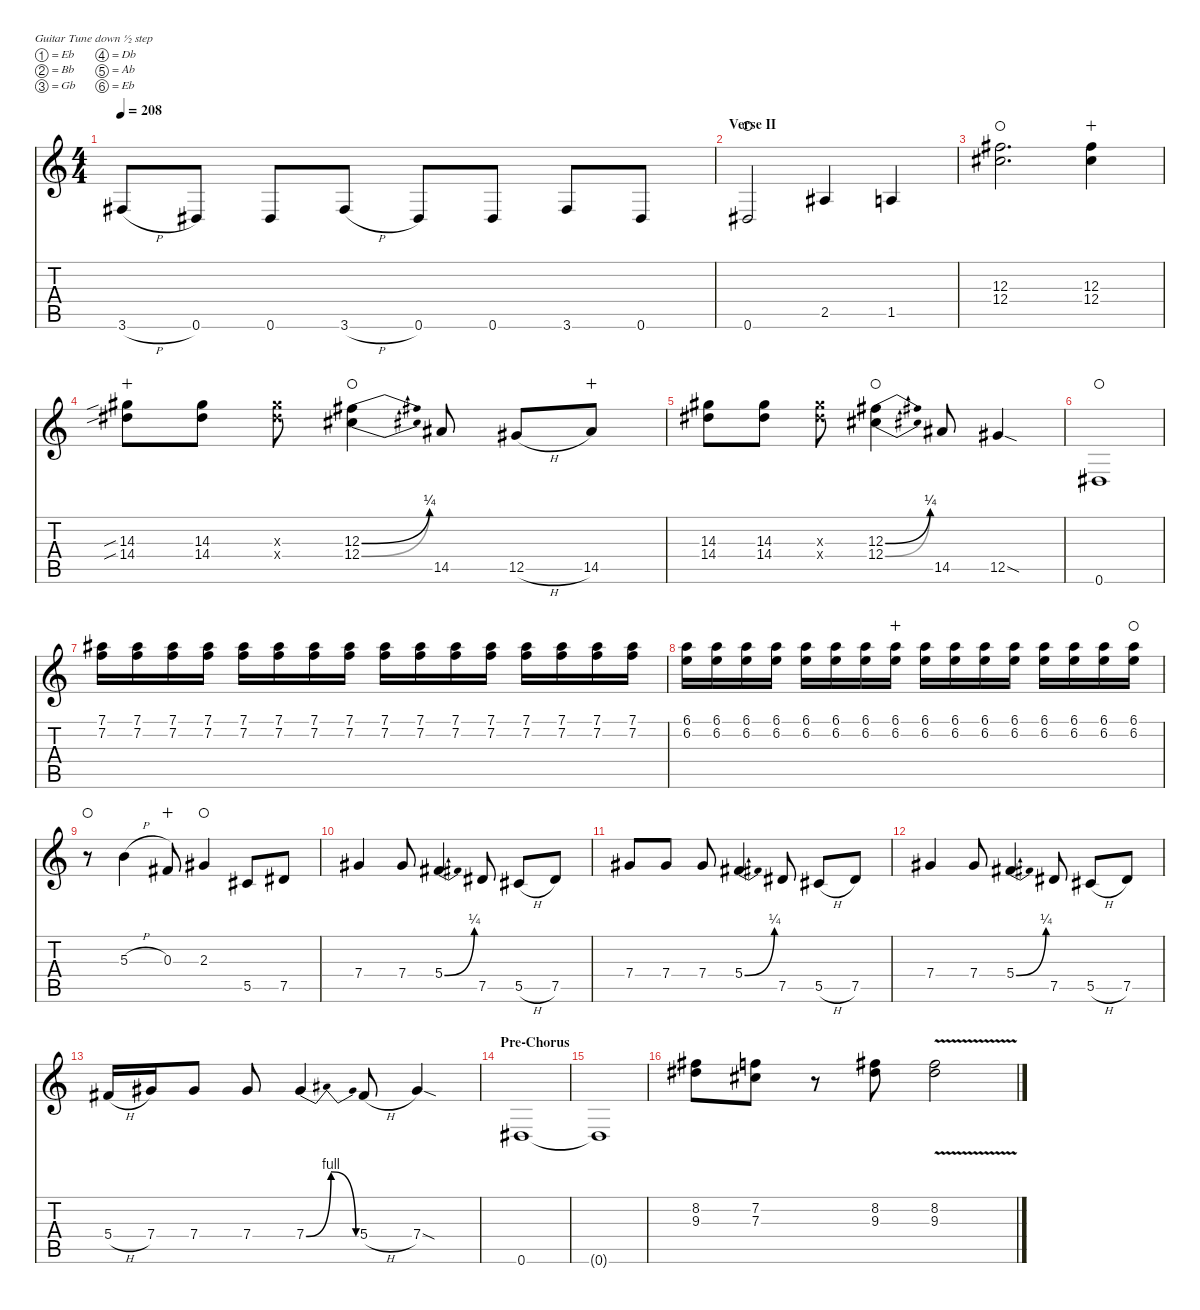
\defaultSystemsLayout 4
\hideDynamics
\bracketExtendMode nobrackets
\singleTrackTrackNamePolicy hidden
\multiTrackTrackNamePolicy hidden
\otherSystemsTrackNameOrientation horizontal
\track ("Rhythm Guitar 2 (Kirk)" "   ") {defaultSystemsLayout 4 multiBarRest instrument distortionguitar}
\staff {score tabs}
\tuning (Eb4 Bb3 Gb3 Db3 Ab2 Eb2)
\ts (4 4)
\tempo 208
\clef g2
\ks c
3.6{h acc #}.8{dy mf beam Up} 0.6{acc #}.8{beam Up} 0.6{acc #}.8{beam Up} 3.6{h acc #}.8{beam Up} 0.6{acc #}.8{beam Up} 0.6{acc #}.8{beam Up} 3.6{acc #}.8{beam Up} 0.6{acc #}.8{beam Up} |
\section ("" "Verse II")
0.6{acc #}.2{instrument distortionguitar waho beam Up} 2.5{acc #}.4{beam Up} 1.5.4{beam Up} |
(12.4{acc #} 12.3{acc #}).2{d waho beam Down} (12.4{acc #} 12.3{acc #}).4{wahc beam Down} |
(14.3{sib acc #} 14.4{sib acc #}).8{wahc beam Down} (14.3{acc #} 14.4{acc #}).8{beam Down} (14.3{x acc #} 14.4{x acc #}).8{beam Down} (12.3{be (bend 0 0 16.2 1) acc #} 12.4{be (bend 0 0 12.6 1) acc #}).4{waho beam Down} 14.5{acc #}.8{beam Up} 12.5{h acc #}.8{beam Up} 14.5{acc #}.8{wahc beam Up} |
(14.3{acc #} 14.4{acc #}).8{beam Down} (14.3{acc #} 14.4{acc #}).8{beam Down} (14.3{x acc #} 14.4{x acc #}).8{beam Down} (12.3{be (bend 0 0 16.2 1) acc #} 12.4{be (bend 0 0 14.399999999999999 1) acc #}).4{waho beam Down} 14.5{acc #}.8{beam Up} 12.5{sod acc #}.4{beam Up} |
0.6{acc #}.1{waho beam Up} |
(7.1{acc #} 7.2).16{beam Down} (7.1{acc #} 7.2).16{beam Down} (7.1{acc #} 7.2).16{beam Down} (7.1{acc #} 7.2).16{beam Down} (7.1{acc #} 7.2).16{beam Down} (7.1{acc #} 7.2).16{beam Down} (7.1{acc #} 7.2).16{beam Down} (7.1{acc #} 7.2).16{beam Down} (7.1{acc #} 7.2).16{beam Down} (7.1{acc #} 7.2).16{beam Down} (7.1{acc #} 7.2).16{beam Down} (7.1{acc #} 7.2).16{beam Down} (7.1{acc #} 7.2).16{beam Down} (7.1{acc #} 7.2).16{beam Down} (7.1{acc #} 7.2).16{beam Down} (7.1{acc #} 7.2).16{beam Down} |
(6.1 6.2).16{beam Down} (6.1 6.2).16{beam Down} (6.1 6.2).16{beam Down} (6.1 6.2).16{beam Down} (6.1 6.2).16{beam Down} (6.1 6.2).16{beam Down} (6.1 6.2).16{beam Down} (6.1 6.2).16{wahc beam Down} (6.1 6.2).16{beam Down} (6.1 6.2).16{beam Down} (6.1 6.2).16{beam Down} (6.1 6.2).16{beam Down} (6.1 6.2).16{beam Down} (6.1 6.2).16{beam Down} (6.1 6.2).16{beam Down} (6.1 6.2).16{waho beam Down} |
r.8{waho beam Down} 5.3{h}.4{beam Down} 0.3{acc #}.8{wahc beam Up} 2.3{acc #}.4{waho beam Up} 5.5{acc #}.8{beam Up} 7.5{acc #}.8{beam Up} |
7.4{acc #}.4{instrument distortionguitar beam Up} 7.4{acc #}.8{beam Up} 5.4{be (bend 0 0 13.2 1) acc #}.4{beam Up} 7.5{acc #}.8{beam Up} 5.5{h acc #}.8{beam Up} 7.5{acc #}.8{beam Up} |
7.4{acc #}.8{beam Up} 7.4{acc #}.8{beam Up} 7.4{acc #}.8{beam Up} 5.4{be (bend 0 0 15 1) acc #}.4{beam Up} 7.5{acc #}.8{beam Up} 5.5{h acc #}.8{beam Up} 7.5{acc #}.8{beam Up} |
7.4{acc #}.4{beam Up} 7.4{acc #}.8{beam Up} 5.4{be (bend 0 0 14.399999999999999 1) acc #}.4{beam Up} 7.5{acc #}.8{beam Up} 5.5{h acc #}.8{beam Up} 7.5{acc #}.8{beam Up} |
5.4{h acc #}.16{beam Up} 7.4{acc #}.16{beam Up} 7.4{acc #}.8{beam Up} 7.4{acc #}.8{beam Up} 7.4{be (bendrelease 0 0 22.8 4 30 4 41.4 0) acc #}.4{beam Up} 5.4{h acc #}.8{beam Up} 7.4{sod acc #}.4{beam Up} |
\section ("" "Pre-Chorus")
0.6{acc #}.1{beam Up} |
0.6{t acc #}.1{beam Up} |
(8.2{acc #} 9.3{acc #}).8{beam Down} (7.2 7.3{acc #}).8{beam Down} r.8{beam Down} (8.2{acc #} 9.3{acc #}).8{beam Down} (8.2{v acc #} 9.3{v acc #}).2{beam Down}
